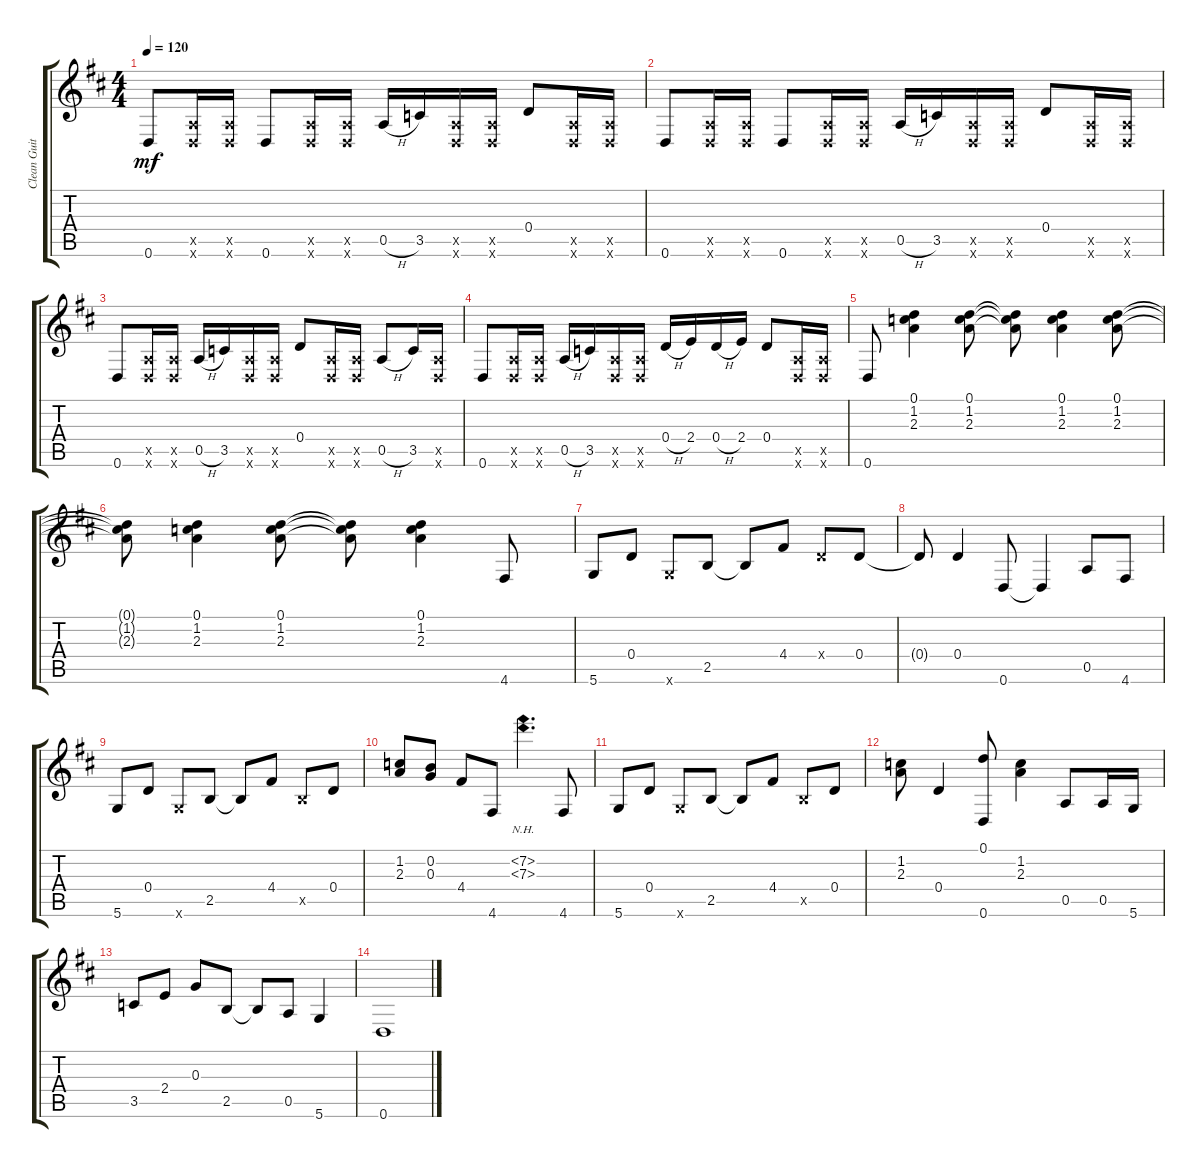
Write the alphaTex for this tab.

\track ("Clean Guitar" "Clean Guit") {instrument electricguitarclean}
\staff {score tabs}
\tuning (D4 B3 G3 D3 A2 D2) {hide}
\ts (4 4)
\tempo 120
\clef g2
\ks d
0.6.8{dy mf} (0.5{x} 0.6{x}).16 (0.5{x} 0.6{x}).16 0.6.8 (0.5{x} 0.6{x}).16 (0.5{x} 0.6{x}).16 0.5{h}.16 3.5.16 (0.5{x} 0.6{x}).16 (0.5{x} 0.6{x}).16 0.4.8 (0.5{x} 0.6{x}).16 (0.5{x} 0.6{x}).16 |
0.6.8 (0.5{x} 0.6{x}).16 (0.5{x} 0.6{x}).16 0.6.8 (0.5{x} 0.6{x}).16 (0.5{x} 0.6{x}).16 0.5{h}.16 3.5.16 (0.5{x} 0.6{x}).16 (0.5{x} 0.6{x}).16 0.4.8 (0.5{x} 0.6{x}).16 (0.5{x} 0.6{x}).16 |
0.6.8 (0.5{x} 0.6{x}).16 (0.5{x} 0.6{x}).16 0.5{h}.16 3.5.16 (0.5{x} 0.6{x}).16 (0.5{x} 0.6{x}).16 0.4.8 (0.5{x} 0.6{x}).16 (0.5{x} 0.6{x}).16 0.5{h}.8 3.5.16 (0.5{x} 0.6{x}).16 |
0.6.8 (0.5{x} 0.6{x}).16 (0.5{x} 0.6{x}).16 0.5{h}.16 3.5.16 (0.5{x} 0.6{x}).16 (0.5{x} 0.6{x}).16 0.4{h}.16 2.4.16 0.4{h}.16 2.4.16 0.4.8 (0.5{x} 0.6{x}).16 (0.5{x} 0.6{x}).16 |
0.6.8 (0.1 1.2 2.3).4 (0.1 1.2 2.3).8 (0.1{t} 1.2{t} 2.3{t}).8 (0.1 1.2 2.3).4 (0.1 1.2 2.3).8 |
(0.1{t} 1.2{t} 2.3{t}).8 (0.1 1.2 2.3).4 (0.1 1.2 2.3).8 (0.1{t} 1.2{t} 2.3{t}).8 (0.1 1.2 2.3).4 4.6.8 |
5.6.8 0.4.8 5.6{x}.8 2.5.8 2.5{t}.8 4.4.8 0.4{x}.8 0.4.8 |
0.4{t}.8 0.4.4 0.6.8 0.6{t}.4 0.5.8 4.6.8 |
5.6.8 0.4.8 5.6{x}.8 2.5.8 2.5{t}.8 4.4.8 2.5{x}.8 0.4.8 |
(1.2 2.3).8 (0.2 0.3).8 4.4.8 4.6.8 (7.2{nh} 7.3{nh}).4{d} 4.6.8 |
5.6.8 0.4.8 5.6{x}.8 2.5.8 2.5{t}.8 4.4.8 2.5{x}.8 0.4.8 |
(1.2 2.3).8 0.4.4 (0.1 0.6).8 (1.2 2.3).4 0.5.8 0.5.16 5.6.16 |
3.5.8 2.4.8 0.3.8 2.5.8 2.5{t}.8 0.5.8 5.6.4 |
0.6.1
